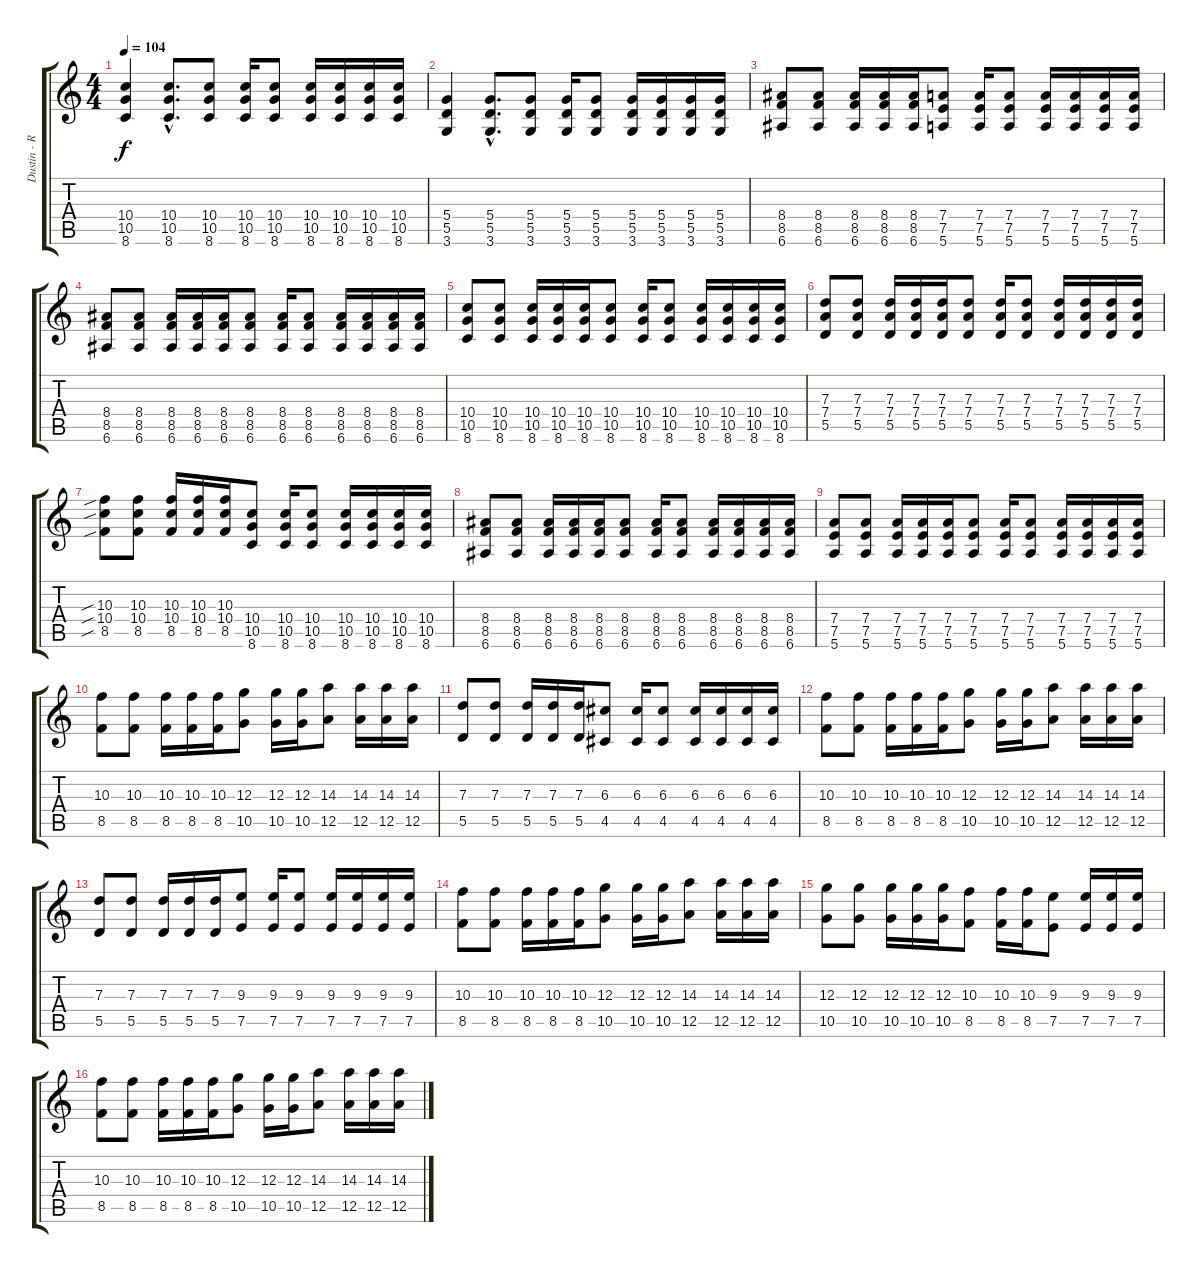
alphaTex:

\track ("Dustin - Rythm Guitar" "Dustin - R") {instrument overdrivenguitar}
\staff {score tabs}
\tuning (E4 B3 G3 D3 A2 E2) {hide}
\ts (4 4)
\tempo 104
\clef g2
\ks c
(10.4 10.5 8.6).4{dy f} (10.4{hac} 10.5{hac} 8.6{hac}).8{d} (10.4 10.5 8.6).8 (10.4 10.5 8.6).16 (10.4 10.5 8.6).8 (10.4 10.5 8.6).16 (10.4 10.5 8.6).16 (10.4 10.5 8.6).16 (10.4 10.5 8.6).16 |
(5.4 5.5 3.6).4 (5.4{hac} 5.5{hac} 3.6{hac}).8{d} (5.4 5.5 3.6).8 (5.4 5.5 3.6).16 (5.4 5.5 3.6).8 (5.4 5.5 3.6).16 (5.4 5.5 3.6).16 (5.4 5.5 3.6).16 (5.4 5.5 3.6).16 |
(8.4 8.5 6.6).8 (8.4 8.5 6.6).8 (8.4 8.5 6.6).16 (8.4 8.5 6.6).16 (8.4 8.5 6.6).16 (7.4 7.5 5.6).8 (7.4 7.5 5.6).16 (7.4 7.5 5.6).8 (7.4 7.5 5.6).16 (7.4 7.5 5.6).16 (7.4 7.5 5.6).16 (7.4 7.5 5.6).16 |
(8.4 8.5 6.6).8 (8.4 8.5 6.6).8 (8.4 8.5 6.6).16 (8.4 8.5 6.6).16 (8.4 8.5 6.6).16 (8.4 8.5 6.6).8 (8.4 8.5 6.6).16 (8.4 8.5 6.6).8 (8.4 8.5 6.6).16 (8.4 8.5 6.6).16 (8.4 8.5 6.6).16 (8.4 8.5 6.6).16 |
(10.4 10.5 8.6).8 (10.4 10.5 8.6).8 (10.4 10.5 8.6).16 (10.4 10.5 8.6).16 (10.4 10.5 8.6).16 (10.4 10.5 8.6).8 (10.4 10.5 8.6).16 (10.4 10.5 8.6).8 (10.4 10.5 8.6).16 (10.4 10.5 8.6).16 (10.4 10.5 8.6).16 (10.4 10.5 8.6).16 |
(7.3 7.4 5.5).8 (7.3 7.4 5.5).8 (7.3 7.4 5.5).16 (7.3 7.4 5.5).16 (7.3 7.4 5.5).16 (7.3 7.4 5.5).8 (7.3 7.4 5.5).16 (7.3 7.4 5.5).8 (7.3 7.4 5.5).16 (7.3 7.4 5.5).16 (7.3 7.4 5.5).16 (7.3 7.4 5.5).16 |
(10.3{sib} 10.4{sib} 8.5{sib}).8 (10.3 10.4 8.5).8 (10.3 10.4 8.5).16 (10.3 10.4 8.5).16 (10.3 10.4 8.5).16 (10.4 10.5 8.6).8 (10.4 10.5 8.6).16 (10.4 10.5 8.6).8 (10.4 10.5 8.6).16 (10.4 10.5 8.6).16 (10.4 10.5 8.6).16 (10.4 10.5 8.6).16 |
(8.4 8.5 6.6).8 (8.4 8.5 6.6).8 (8.4 8.5 6.6).16 (8.4 8.5 6.6).16 (8.4 8.5 6.6).16 (8.4 8.5 6.6).8 (8.4 8.5 6.6).16 (8.4 8.5 6.6).8 (8.4 8.5 6.6).16 (8.4 8.5 6.6).16 (8.4 8.5 6.6).16 (8.4 8.5 6.6).16 |
(7.4 7.5 5.6).8 (7.4 7.5 5.6).8 (7.4 7.5 5.6).16 (7.4 7.5 5.6).16 (7.4 7.5 5.6).16 (7.4 7.5 5.6).8 (7.4 7.5 5.6).16 (7.4 7.5 5.6).8 (7.4 7.5 5.6).16 (7.4 7.5 5.6).16 (7.4 7.5 5.6).16 (7.4 7.5 5.6).16 |
(10.3 8.5).8 (10.3 8.5).8 (10.3 8.5).16 (10.3 8.5).16 (10.3 8.5).16 (12.3 10.5).8 (12.3 10.5).16 (12.3 10.5).16 (14.3 12.5).8 (14.3 12.5).16 (14.3 12.5).16 (14.3 12.5).16 |
(7.3 5.5).8 (7.3 5.5).8 (7.3 5.5).16 (7.3 5.5).16 (7.3 5.5).16 (6.3 4.5).8 (6.3 4.5).16 (6.3 4.5).8 (6.3 4.5).16 (6.3 4.5).16 (6.3 4.5).16 (6.3 4.5).16 |
(10.3 8.5).8 (10.3 8.5).8 (10.3 8.5).16 (10.3 8.5).16 (10.3 8.5).16 (12.3 10.5).8 (12.3 10.5).16 (12.3 10.5).16 (14.3 12.5).8 (14.3 12.5).16 (14.3 12.5).16 (14.3 12.5).16 |
(7.3 5.5).8 (7.3 5.5).8 (7.3 5.5).16 (7.3 5.5).16 (7.3 5.5).16 (9.3 7.5).8 (9.3 7.5).16 (9.3 7.5).8 (9.3 7.5).16 (9.3 7.5).16 (9.3 7.5).16 (9.3 7.5).16 |
(10.3 8.5).8 (10.3 8.5).8 (10.3 8.5).16 (10.3 8.5).16 (10.3 8.5).16 (12.3 10.5).8 (12.3 10.5).16 (12.3 10.5).16 (14.3 12.5).8 (14.3 12.5).16 (14.3 12.5).16 (14.3 12.5).16 |
(12.3 10.5).8 (12.3 10.5).8 (12.3 10.5).16 (12.3 10.5).16 (12.3 10.5).16 (10.3 8.5).8 (10.3 8.5).16 (10.3 8.5).16 (9.3 7.5).8 (9.3 7.5).16 (9.3 7.5).16 (9.3 7.5).16 |
(10.3 8.5).8 (10.3 8.5).8 (10.3 8.5).16 (10.3 8.5).16 (10.3 8.5).16 (12.3 10.5).8 (12.3 10.5).16 (12.3 10.5).16 (14.3 12.5).8 (14.3 12.5).16 (14.3 12.5).16 (14.3 12.5).16
